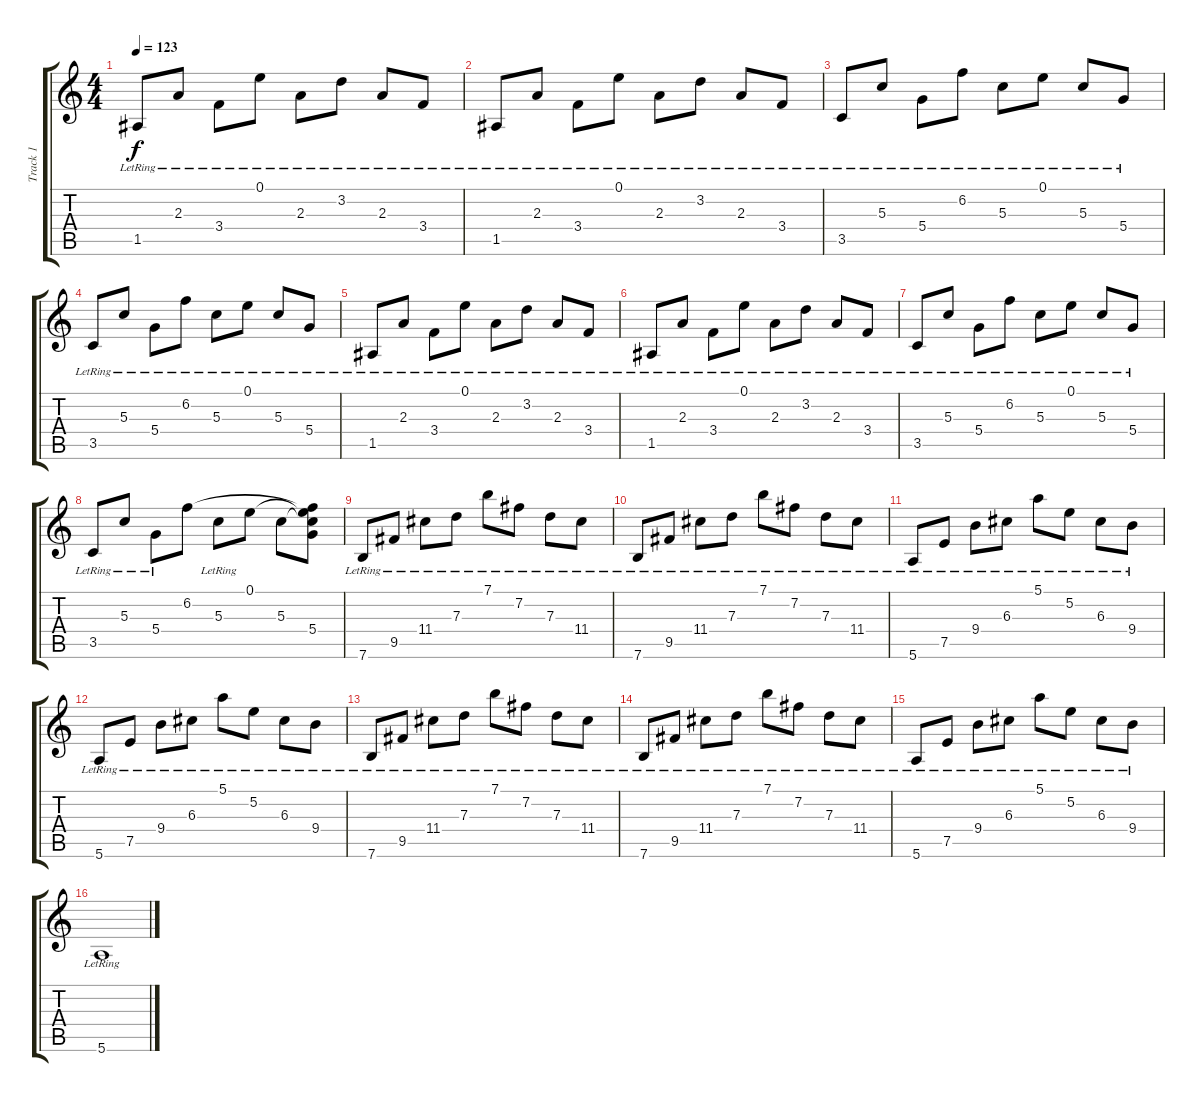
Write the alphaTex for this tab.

\track ("Track 1" "Track 1") {instrument electricguitarjazz}
\staff {score tabs}
\tuning (E4 B3 G3 D3 A2 E2) {hide}
\ts (4 4)
\tempo 123
\clef g2
\ks c
1.5{lr}.8{dy f} 2.3{lr}.8 3.4{lr}.8 0.1{lr}.8 2.3{lr}.8 3.2{lr}.8 2.3{lr}.8 3.4{lr}.8 |
1.5{lr}.8 2.3{lr}.8 3.4{lr}.8 0.1{lr}.8 2.3{lr}.8 3.2{lr}.8 2.3{lr}.8 3.4{lr}.8 |
3.5{lr}.8 5.3{lr}.8 5.4{lr}.8 6.2{lr}.8 5.3{lr}.8 0.1{lr}.8 5.3{lr}.8 5.4{lr}.8 |
3.5{lr}.8 5.3{lr}.8 5.4{lr}.8 6.2{lr}.8 5.3{lr}.8 0.1{lr}.8 5.3{lr}.8 5.4{lr}.8 |
1.5{lr}.8 2.3{lr}.8 3.4{lr}.8 0.1{lr}.8 2.3{lr}.8 3.2{lr}.8 2.3{lr}.8 3.4{lr}.8 |
1.5{lr}.8 2.3{lr}.8 3.4{lr}.8 0.1{lr}.8 2.3{lr}.8 3.2{lr}.8 2.3{lr}.8 3.4{lr}.8 |
3.5{lr}.8 5.3{lr}.8 5.4{lr}.8 6.2{lr}.8 5.3{lr}.8 0.1{lr}.8 5.3{lr}.8 5.4{lr}.8 |
3.5{lr}.8 5.3{lr}.8 5.4{lr}.8 6.2.8 5.3{lr}.8 0.1.8 5.3.8 (0.1{t} 6.2{t} 5.3{t} 5.4).8 |
7.6{lr}.8 9.5{lr}.8 11.4{lr}.8 7.3{lr}.8 7.1{lr}.8 7.2{lr}.8 7.3{lr}.8 11.4{lr}.8 |
7.6{lr}.8 9.5{lr}.8 11.4{lr}.8 7.3{lr}.8 7.1{lr}.8 7.2{lr}.8 7.3{lr}.8 11.4{lr}.8 |
5.6{lr}.8 7.5{lr}.8 9.4{lr}.8 6.3{lr}.8 5.1{lr}.8 5.2{lr}.8 6.3{lr}.8 9.4{lr}.8 |
5.6{lr}.8 7.5{lr}.8 9.4{lr}.8 6.3{lr}.8 5.1{lr}.8 5.2{lr}.8 6.3{lr}.8 9.4{lr}.8 |
7.6{lr}.8 9.5{lr}.8 11.4{lr}.8 7.3{lr}.8 7.1{lr}.8 7.2{lr}.8 7.3{lr}.8 11.4{lr}.8 |
7.6{lr}.8 9.5{lr}.8 11.4{lr}.8 7.3{lr}.8 7.1{lr}.8 7.2{lr}.8 7.3{lr}.8 11.4{lr}.8 |
5.6{lr}.8 7.5{lr}.8 9.4{lr}.8 6.3{lr}.8 5.1{lr}.8 5.2{lr}.8 6.3{lr}.8 9.4{lr}.8 |
5.6{lr}.1{volume 0}
